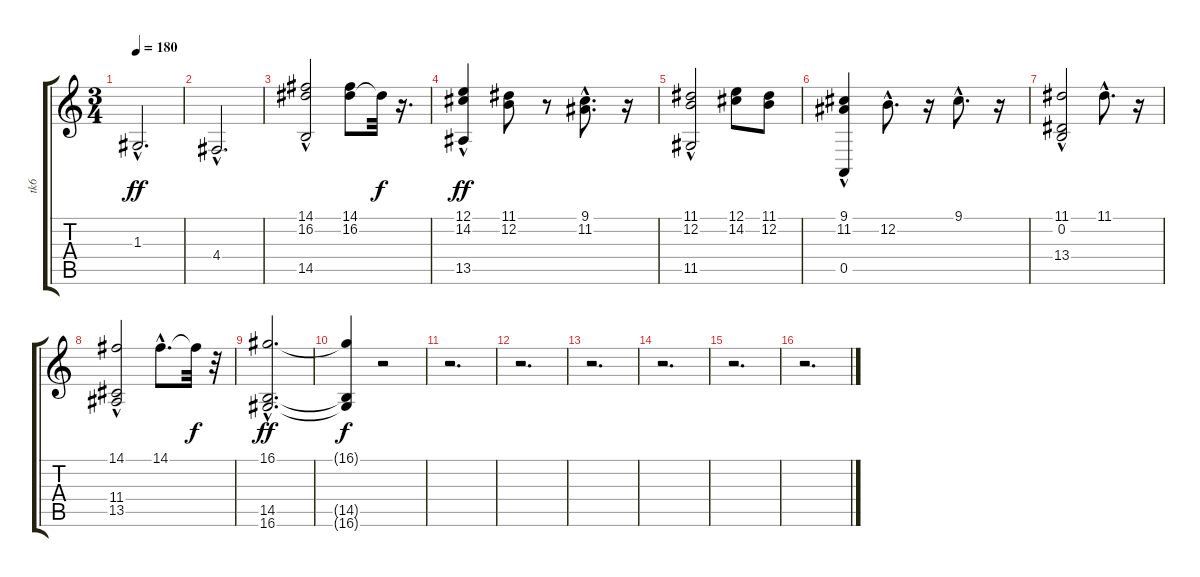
\track ("tk6" "tk6") {instrument accordion}
\staff {score tabs}
\tuning (E4 B3 G3 D3 A2 E2) {hide}
\ts (3 4)
\tempo 180
\clef g2
\ks c
1.3{hac}.2{d dy ff} |
4.4{hac}.2{d} |
(14.1{hac} 16.2{hac} 14.5{hac}).2 (14.1 16.2).8 16.2{t}.32{dy f} r.16{d} |
(12.1 14.2{hac} 13.5{hac}).4{dy ff} (11.1 12.2).8 r.8 (9.1 11.2{hac}).8{d} r.16 |
(11.1{hac} 12.2{hac} 11.5{hac}).2 (12.1 14.2).8 (11.1 12.2).8 |
(9.1{hac} 11.2{hac} 0.5{hac}).4 12.2{hac}.8{d} r.16 9.1{hac}.8{d} r.16 |
(11.1{hac} 0.2{hac} 13.4{hac}).2 11.1{hac}.8{d} r.16 |
(14.1{hac} 11.4{hac} 13.5{hac}).2 14.1{hac}.8{d} 14.1{t}.32{dy f} r.32 |
(16.1{hac} 14.5{hac} 16.6{hac}).2{d dy ff} |
(16.1{t} 14.5{t} 16.6{t}).4{dy f} r.2 |
r.2{d} |
r.2{d} |
r.2{d} |
r.2{d} |
r.2{d} |
r.2{d}
